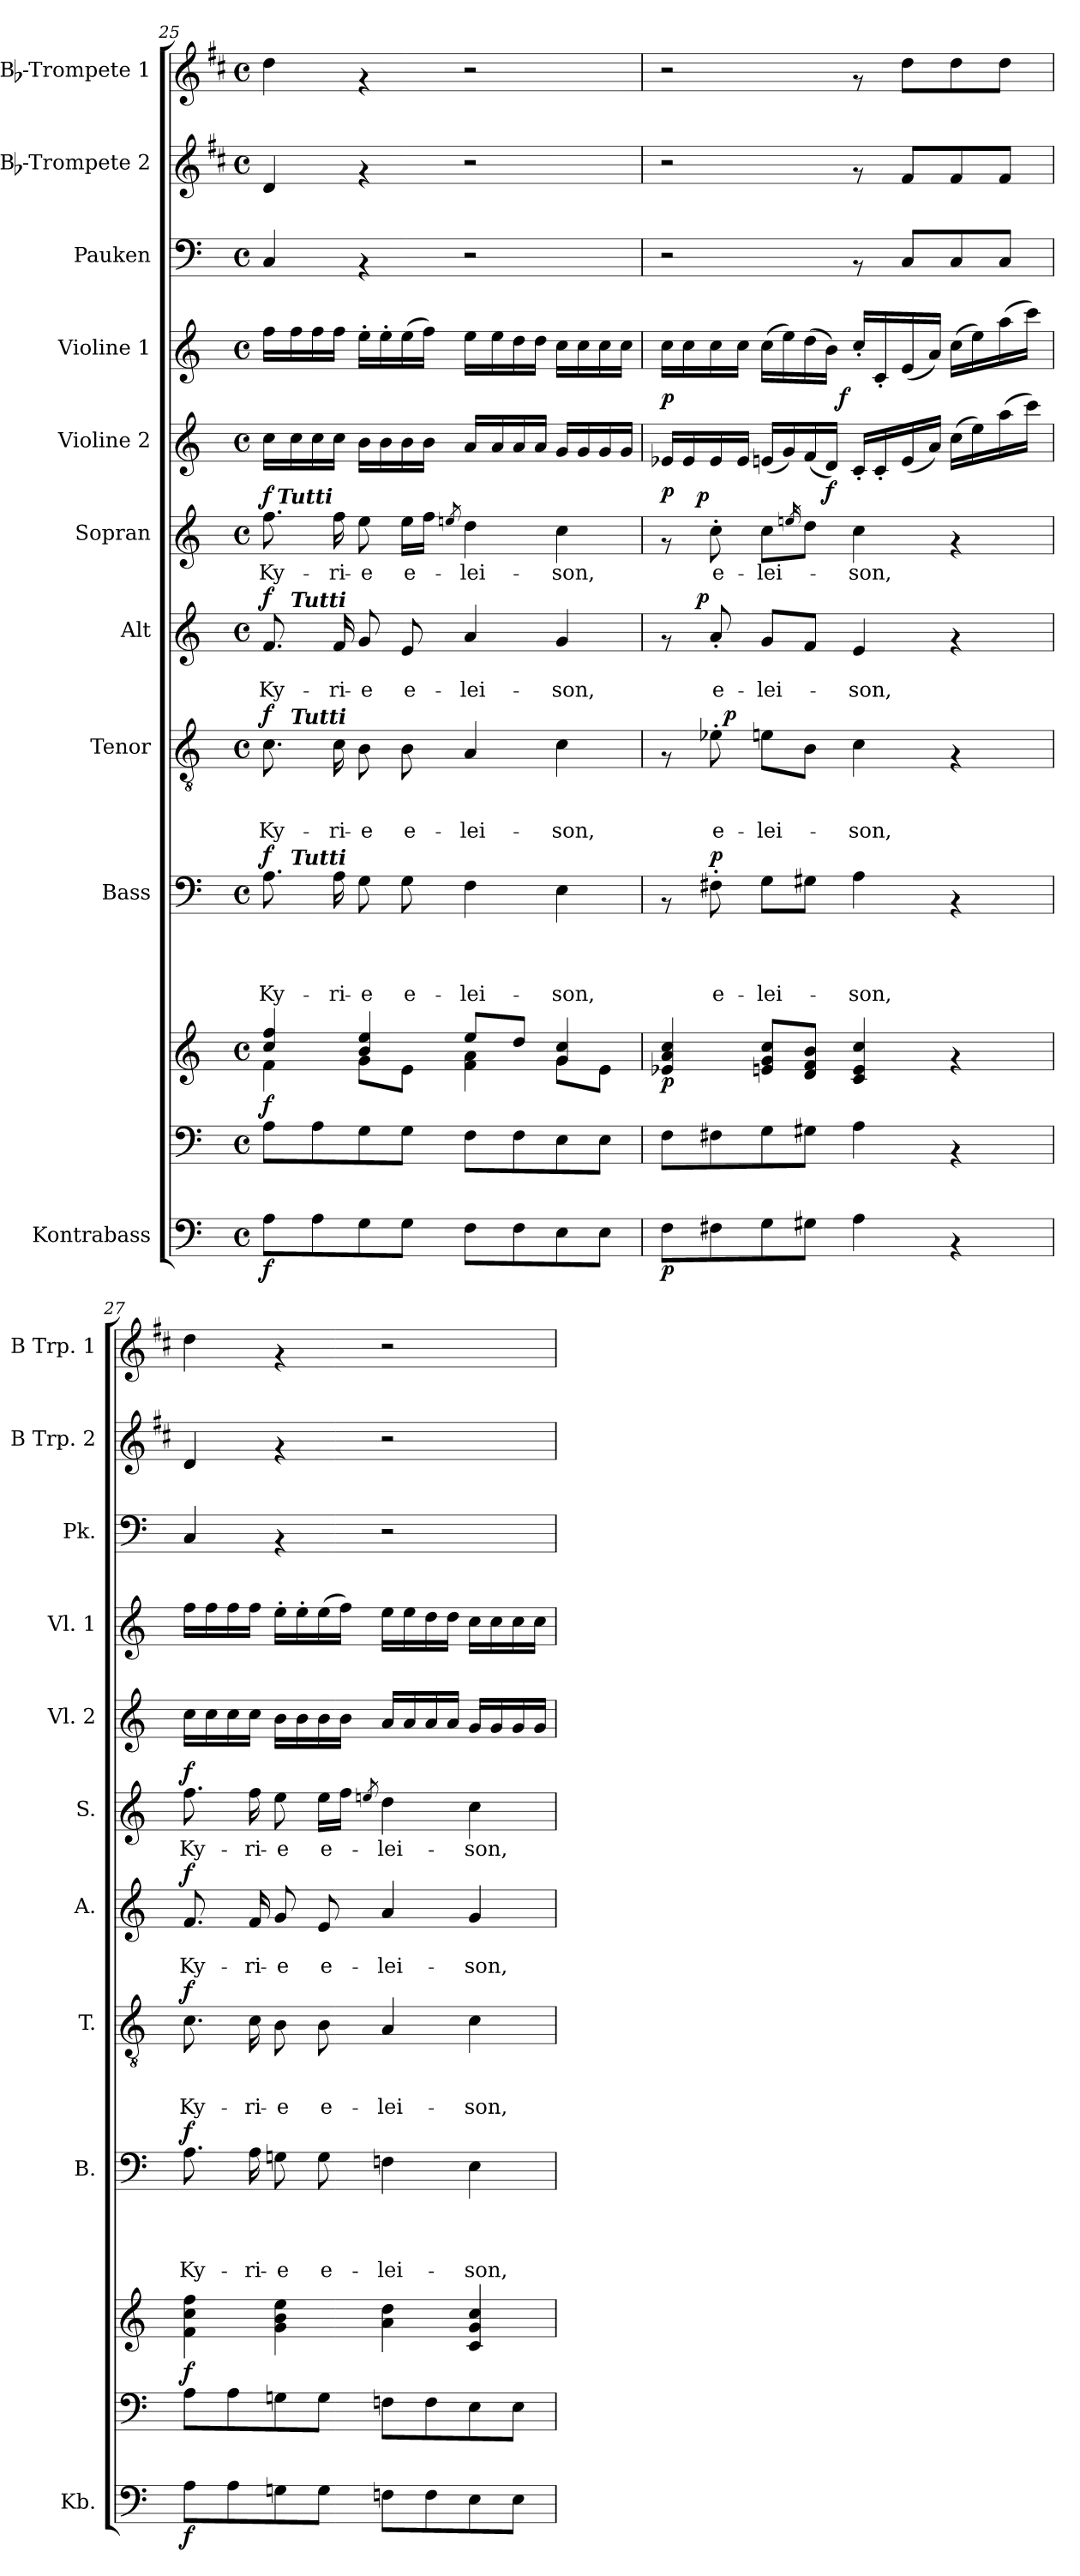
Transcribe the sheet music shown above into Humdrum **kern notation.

**kern	**dynam	**kern	**kern	**dynam	**kern	**text	**text	**text	**text	**dynam	**kern	**text	**text	**text	**dynam	**kern	**text	**text	**dynam	**kern	**text	**dynam	**kern	**dynam	**kern	**dynam	**kern	**kern	**kern
*part11	*part11	*part10	*part10	*part10	*part9	*part9	*part9	*part9	*part9	*part9	*part8	*part8	*part8	*part8	*part8	*part7	*part7	*part7	*part7	*part6	*part6	*part6	*part5	*part5	*part4	*part4	*part3	*part2	*part1
*staff12	*staff12	*staff11	*staff10	*staff10/11	*staff9	*staff9	*staff9	*staff9	*staff9	*staff9	*staff8	*staff8	*staff8	*staff8	*staff8	*staff7	*staff7	*staff7	*staff7	*staff6	*staff6	*staff6	*staff5	*staff5	*staff4	*staff4	*staff3	*staff2	*staff1
*I"Kontrabass	*	*	*	*	*I"Bass	*	*	*	*	*	*I"Tenor	*	*	*	*	*I"Alt	*	*	*	*I"Sopran	*	*	*I"Violine 2	*	*I"Violine 1	*	*I"Pauken	*I"Bb-Trompete 2	*I"Bb-Trompete 1
*I'Kb.	*	*	*	*	*I'B.	*	*	*	*	*	*I'T.	*	*	*	*	*I'A.	*	*	*	*I'S.	*	*	*I'Vl. 2	*	*I'Vl. 1	*	*I'Pk.	*I'B Trp. 2	*I'B Trp. 1
*clefF4	*	*clefF4	*clefG2	*	*clefF4	*	*	*	*	*	*clefGv2	*	*	*	*	*clefG2	*	*	*	*clefG2	*	*	*clefG2	*	*clefG2	*	*clefF4	*clefG2	*clefG2
*	*	*	*	*	*	*	*	*	*	*	*	*	*	*	*	*	*	*	*	*	*	*	*	*	*	*	*	*ITrd1c2	*ITrd1c2
*k[]	*	*k[]	*k[]	*	*k[]	*	*	*	*	*	*k[]	*	*	*	*	*k[]	*	*	*	*k[]	*	*	*k[]	*	*k[]	*	*k[]	*k[]	*k[]
*C:	*	*C:	*C:	*	*C:	*	*	*	*	*	*C:	*	*	*	*	*C:	*	*	*	*C:	*	*	*C:	*	*C:	*	*C:	*C:	*C:
*M4/4	*	*M4/4	*M4/4	*	*M4/4	*	*	*	*	*	*M4/4	*	*	*	*	*M4/4	*	*	*	*M4/4	*	*	*M4/4	*	*M4/4	*	*M4/4	*M4/4	*M4/4
*met(c)	*	*met(c)	*met(c)	*	*met(c)	*	*	*	*	*	*met(c)	*	*	*	*	*met(c)	*	*	*	*met(c)	*	*	*met(c)	*	*met(c)	*	*met(c)	*met(c)	*met(c)
=25	=25	=25	=25	=25	=25	=25	=25	=25	=25	=25	=25	=25	=25	=25	=25	=25	=25	=25	=25	=25	=25	=25	=25	=25	=25	=25	=25	=25	=25
*	*	*	*^	*	*	*	*	*	*	*	*	*	*	*	*	*	*	*	*	*	*	*	*	*	*	*	*	*	*
!	!LO:DY:b	!	!	!	!LO:DY:a=2	!	!	!	!	!LO:LY:b	!LO:DY:a	!	!	!	!LO:LY:b	!LO:DY:a	!	!	!LO:LY:b	!LO:DY:a	!	!LO:LY:b	!LO:DY:a	!	!	!	!	!	!	!
*	*	*	*	*	*	*^	*	*	*	*	*	*^	*	*	*	*	*^	*	*	*	*^	*	*	*	*	*	*	*	*	*
8A\L	f	8A\L	4cc/ 4ff/	4f\	f	8.A\	16ryy	.	.	.	Ky-	f	8.c\	16ryy	.	.	Ky-	f	8.f/	16ryy	.	Ky-	f	8.ff\	32ryy	Ky-	f	16cc\LL	.	16ff\LL	.	4C/	4c/	4cc\
!	!	!	!	!	!	!	!	!	!	!	!	!	!	!	!	!	!	!	!	!	!	!	!	!	!LO:TX:a:Bi:t=Tutti	!	!	!	!	!	!	!	!	!
.	.	.	.	.	.	.	.	.	.	.	.	.	.	.	.	.	.	.	.	.	.	.	.	.	2ryy	.	.	.	.	.	.	.	.	.
!	!	!	!	!	!	!	!	!	!	!	!	!	!	!	!	!	!	!	!	!LO:TX:a:Bi:t=Tutti	!	!	!	!	!	!	!	!	!	!	!	!	!	!
!	!	!	!	!	!	!	!	!	!	!	!	!	!	!LO:TX:a:Bi:t=Tutti	!	!	!	!	!	!	!	!	!	!	!	!	!	!	!	!	!	!	!	!
!	!	!	!	!	!	!	!LO:TX:a:Bi:t=Tutti	!	!	!	!	!	!	!	!	!	!	!	!	!	!	!	!	!	!	!	!	!	!	!	!	!	!	!
.	.	.	.	.	.	.	2...ryy	.	.	.	.	.	.	2...ryy	.	.	.	.	.	2...ryy	.	.	.	.	.	.	.	16cc\	.	16ff\	.	.	.	.
8A\	.	8A\	.	.	.	.	.	.	.	.	.	.	.	.	.	.	.	.	.	.	.	.	.	.	.	.	.	16cc\	.	16ff\	.	.	.	.
!	!	!	!	!	!	!	!	!	!	!	!LO:LY:b	!	!	!	!	!	!LO:LY:b	!	!	!	!	!LO:LY:b	!	!	!	!LO:LY:b	!	!	!	!	!	!	!	!
.	.	.	.	.	.	16A\	.	.	.	.	-ri-	.	16c\	.	.	.	-ri-	.	16f/	.	.	-ri-	.	16ff\	.	-ri-	.	16cc\JJ	.	16ff\JJ	.	.	.	.
!	!	!	!	!	!	!	!	!	!	!	!LO:LY:b	!	!	!	!	!	!LO:LY:b	!	!	!	!	!LO:LY:b	!	!	!	!LO:LY:b	!	!	!	!	!	!	!	!
8G\	.	8G\	4b/ 4ee/	8g\L	.	8G\	.	.	.	.	-e	.	8B\	.	.	.	-e	.	8g/	.	.	-e	.	8ee\	.	-e	.	16b\LL	.	16ee'>\LL	.	4rAA	4rf	4rf
.	.	.	.	.	.	.	.	.	.	.	.	.	.	.	.	.	.	.	.	.	.	.	.	.	.	.	.	16b\	.	16ee'>\	.	.	.	.
!	!	!	!	!	!	!	!	!	!	!	!LO:LY:b	!	!	!	!	!	!LO:LY:b	!	!	!	!	!LO:LY:b	!	!	!	!LO:LY:b	!	!	!	!	!	!	!	!
8G\J	.	8G\J	.	8e\J	.	8G\	.	.	.	.	e-	.	8B\	.	.	.	e-	.	8e/	.	.	e-	.	16ee\LL	.	e-	.	16b\	.	(>16ee\	.	.	.	.
.	.	.	.	.	.	.	.	.	.	.	.	.	.	.	.	.	.	.	.	.	.	.	.	16ff\JJ	.	.	.	16b\JJ	.	16ff\JJ)	.	.	.	.
.	.	.	.	.	.	.	.	.	.	.	.	.	.	.	.	.	.	.	.	.	.	.	.	8qeen/	.	.	.	.	.	.	.	.	.	.
!	!	!	!	!	!	!	!	!	!	!	!LO:LY:b	!	!	!	!	!	!LO:LY:b	!	!	!	!	!LO:LY:b	!	!	!	!LO:LY:b	!	!	!	!	!	!	!	!
8F\L	.	8F\L	8ee/L	4f\ 4a\	.	4F\	.	.	.	.	-lei-	.	4A/	.	.	.	-lei-	.	4a/	.	.	-lei-	.	4dd\	.	-lei-	.	16a/LL	.	16ee\LL	.	2r	2r	2r
.	.	.	.	.	.	.	.	.	.	.	.	.	.	.	.	.	.	.	.	.	.	.	.	.	4...ryy	.	.	.	.	.	.	.	.	.
.	.	.	.	.	.	.	.	.	.	.	.	.	.	.	.	.	.	.	.	.	.	.	.	.	.	.	.	16a/	.	16ee\	.	.	.	.
8F\	.	8F\	8dd/J	.	.	.	.	.	.	.	.	.	.	.	.	.	.	.	.	.	.	.	.	.	.	.	.	16a/	.	16dd\	.	.	.	.
.	.	.	.	.	.	.	.	.	.	.	.	.	.	.	.	.	.	.	.	.	.	.	.	.	.	.	.	16a/JJ	.	16dd\JJ	.	.	.	.
!	!	!	!	!	!	!	!	!	!	!	!LO:LY:b	!	!	!	!	!	!LO:LY:b	!	!	!	!	!LO:LY:b	!	!	!	!LO:LY:b	!	!	!	!	!	!	!	!
8E\	.	8E\	4g/ 4cc/	8g\L	.	4E\	.	.	.	.	-son,	.	4c\	.	.	.	-son,	.	4g/	.	.	-son,	.	4cc\	.	-son,	.	16g/LL	.	16cc\LL	.	.	.	.
.	.	.	.	.	.	.	.	.	.	.	.	.	.	.	.	.	.	.	.	.	.	.	.	.	.	.	.	16g/	.	16cc\	.	.	.	.
8E\J	.	8E\J	.	8e\J	.	.	.	.	.	.	.	.	.	.	.	.	.	.	.	.	.	.	.	.	.	.	.	16g/	.	16cc\	.	.	.	.
.	.	.	.	.	.	.	.	.	.	.	.	.	.	.	.	.	.	.	.	.	.	.	.	.	.	.	.	16g/JJ	.	16cc\JJ	.	.	.	.
*	*	*	*v	*v	*	*	*	*	*	*	*	*	*	*	*	*	*	*	*	*	*	*	*	*	*	*	*	*	*	*	*	*	*	*
!!LO:PB:g=z
=26	=26	=26	=26	=26	=26	=26	=26	=26	=26	=26	=26	=26	=26	=26	=26	=26	=26	=26	=26	=26	=26	=26	=26	=26	=26	=26	=26	=26	=26	=26	=26	=26	=26
!	!LO:DY:b	!	!	!LO:DY:b	!	!	!	!	!	!	!	!	!	!	!	!	!	!	!	!	!	!	!	!	!	!	!	!LO:DY:b	!	!LO:DY:b	!	!	!
*	*	*	*	*	*v	*v	*	*	*	*	*	*	*	*	*	*	*	*	*	*	*	*	*	*	*	*	*	*	*^	*	*	*	*
8F\L	p	8F\L	4e-X/ 4a/ 4cc/	p	8rAA	.	.	.	.	.	8rF	8ryy	.	.	.	.	8rf	16.ryy	.	.	.	8rf	16.ryy	.	.	16e-X/LL	p	16cc\LL	4...ryy	p	2r	2r	2r
.	.	.	.	.	.	.	.	.	.	.	.	.	.	.	.	.	.	.	.	.	.	.	.	.	.	16e-/	.	16cc\	.	.	.	.	.
!	!	!	!	!	!	!	!	!	!	!	!	!	!	!	!	!	!	!	!	!	!LO:DY:a	!	!	!	!LO:DY:a	!	!	!	!	!	!	!	!
.	.	.	.	.	.	.	.	.	.	.	.	.	.	.	.	.	.	2ryy	.	.	p	.	2ryy	.	p	.	.	.	.	.	.	.	.
!	!	!	!	!	!	!	!	!	!LO:LY:b	!LO:DY:a	!	!	!	!	!LO:LY:b	!	!	!	!	!LO:LY:b	!	!	!	!LO:LY:b	!	!	!	!	!	!	!	!	!
8F#X\	.	8F#X\	.	.	8F#X'>\	.	.	.	e-	p	8e-X'>\	32ryy	.	.	e-	.	8a'</	.	.	e-	.	8cc'>\	.	e-	.	16e-/	.	16cc\	.	.	.	.	.
!	!	!	!	!	!	!	!	!	!	!	!	!	!	!	!	!LO:DY:a	!	!	!	!	!	!	!	!	!	!	!	!	!	!	!	!	!
.	.	.	.	.	.	.	.	.	.	.	.	2ryy	.	.	.	p	.	.	.	.	.	.	.	.	.	.	.	.	.	.	.	.	.
.	.	.	.	.	.	.	.	.	.	.	.	.	.	.	.	.	.	.	.	.	.	.	.	.	.	16e-/JJ	.	16cc\JJ	.	.	.	.	.
!	!	!	!	!	!	!	!	!	!LO:LY:b	!	!	!	!	!	!LO:LY:b	!	!	!	!	!LO:LY:b	!	!	!	!LO:LY:b	!	!	!	!	!	!	!	!	!
8G\	.	8G\	8en/ 8g/ 8cc/L	.	8G\L	.	.	.	-lei-	.	8en\L	.	.	.	-lei-	.	8g/L	.	.	-lei-	.	8cc\L	.	-lei-	.	(<16en/LL	.	(>16cc\LL	.	.	.	.	.
.	.	.	.	.	.	.	.	.	.	.	.	.	.	.	.	.	.	.	.	.	.	.	.	.	.	16g/)	.	16ee\)	.	.	.	.	.
.	.	.	.	.	.	.	.	.	.	.	.	.	.	.	.	.	.	.	.	.	.	16qeen/	.	.	.	.	.	.	.	.	.	.	.
8G#X\J	.	8G#X\J	8d/ 8f/ 8b/J	.	8G#X\J	.	.	.	.	.	8B\J	.	.	.	.	.	8f/J	.	.	.	.	8dd\J	.	.	.	(<16f/	.	(>16dd\	.	.	.	.	.
!	!	!	!	!	!	!	!	!	!	!	!	!	!	!	!	!	!	!	!	!	!	!	!	!	!	!	!LO:DY:b	!	!	!	!	!	!
.	.	.	.	.	.	.	.	.	.	.	.	.	.	.	.	.	.	.	.	.	.	.	.	.	.	16d/JJ)	f	16b\JJ)	.	.	.	.	.
!	!	!	!	!	!	!	!	!	!	!	!	!	!	!	!	!	!	!	!	!	!	!	!	!	!	!	!	!	!	!LO:DY:b	!	!	!
.	.	.	.	.	.	.	.	.	.	.	.	.	.	.	.	.	.	.	.	.	.	.	.	.	.	.	.	.	2ryy	f	.	.	.
!	!	!	!	!	!	!	!	!	!LO:LY:b	!	!	!	!	!	!LO:LY:b	!	!	!	!	!LO:LY:b	!	!	!	!LO:LY:b	!	!	!	!	!	!	!	!	!
4A\	.	4A\	4c/ 4e/ 4cc/	.	4A\	.	.	.	-son,	.	4c\	.	.	.	-son,	.	4e/	.	.	-son,	.	4cc\	.	-son,	.	16c'</LL	.	16cc'</LL	.	.	8rAA	8rf	8rf
.	.	.	.	.	.	.	.	.	.	.	.	.	.	.	.	.	.	.	.	.	.	.	.	.	.	16c'</	.	16c'</	.	.	.	.	.
.	.	.	.	.	.	.	.	.	.	.	.	.	.	.	.	.	.	4ryy	.	.	.	.	4ryy	.	.	.	.	.	.	.	.	.	.
.	.	.	.	.	.	.	.	.	.	.	.	.	.	.	.	.	.	.	.	.	.	.	.	.	.	(<16e/	.	(<16e/	.	.	8C/L	8e/L	8cc\L
.	.	.	.	.	.	.	.	.	.	.	.	4ryy	.	.	.	.	.	.	.	.	.	.	.	.	.	.	.	.	.	.	.	.	.
.	.	.	.	.	.	.	.	.	.	.	.	.	.	.	.	.	.	.	.	.	.	.	.	.	.	16a/JJ)	.	16a/JJ)	.	.	.	.	.
4rAA	.	4rAA	4rf	.	4rAA	.	.	.	.	.	4rF	.	.	.	.	.	4rf	.	.	.	.	4rf	.	.	.	(>16cc\LL	.	(>16cc\LL	.	.	8C/	8e/	8cc\
.	.	.	.	.	.	.	.	.	.	.	.	.	.	.	.	.	.	.	.	.	.	.	.	.	.	16ee\)	.	16ee\)	.	.	.	.	.
.	.	.	.	.	.	.	.	.	.	.	.	.	.	.	.	.	.	8ryy	.	.	.	.	8ryy	.	.	.	.	.	.	.	.	.	.
.	.	.	.	.	.	.	.	.	.	.	.	.	.	.	.	.	.	.	.	.	.	.	.	.	.	(>16aa\	.	(>16aa\	.	.	8C/J	8e/J	8cc\J
.	.	.	.	.	.	.	.	.	.	.	.	16.ryy	.	.	.	.	.	.	.	.	.	.	.	.	.	.	.	.	.	.	.	.	.
.	.	.	.	.	.	.	.	.	.	.	.	.	.	.	.	.	.	.	.	.	.	.	.	.	.	16ccc\JJ)	.	16ccc\JJ)	.	.	.	.	.
.	.	.	.	.	.	.	.	.	.	.	.	.	.	.	.	.	.	32ryy	.	.	.	.	32ryy	.	.	.	.	.	32ryy	.	.	.	.
=27	=27	=27	=27	=27	=27	=27	=27	=27	=27	=27	=27	=27	=27	=27	=27	=27	=27	=27	=27	=27	=27	=27	=27	=27	=27	=27	=27	=27	=27	=27	=27	=27	=27
!	!LO:DY:b	!	!	!LO:DY:a=2	!	!	!	!	!LO:LY:b	!LO:DY:a	!	!	!	!	!LO:LY:b	!LO:DY:a	!	!	!	!LO:LY:b	!LO:DY:a	!	!	!LO:LY:b	!LO:DY:a	!	!	!	!	!	!	!	!
*	*	*	*	*	*	*	*	*	*	*	*v	*v	*	*	*	*	*	*	*	*	*	*v	*v	*	*	*	*	*v	*v	*	*	*	*
*	*	*	*	*	*	*	*	*	*	*	*	*	*	*	*	*v	*v	*	*	*	*	*	*	*	*	*	*	*	*	*
8A\L	f	8A\L	4f\ 4cc\ 4ff\	f	8.A\	.	.	.	Ky-	f	8.c\	.	.	Ky-	f	8.f/	.	Ky-	f	8.ff\	Ky-	f	16cc\LL	.	16ff\LL	.	4C/	4c/	4cc\
.	.	.	.	.	.	.	.	.	.	.	.	.	.	.	.	.	.	.	.	.	.	.	16cc\	.	16ff\	.	.	.	.
8A\	.	8A\	.	.	.	.	.	.	.	.	.	.	.	.	.	.	.	.	.	.	.	.	16cc\	.	16ff\	.	.	.	.
!	!	!	!	!	!	!	!	!	!LO:LY:b	!	!	!	!	!LO:LY:b	!	!	!	!LO:LY:b	!	!	!LO:LY:b	!	!	!	!	!	!	!	!
.	.	.	.	.	16A\	.	.	.	-ri-	.	16c\	.	.	-ri-	.	16f/	.	-ri-	.	16ff\	-ri-	.	16cc\JJ	.	16ff\JJ	.	.	.	.
!	!	!	!	!	!	!	!	!	!LO:LY:b	!	!	!	!	!LO:LY:b	!	!	!	!LO:LY:b	!	!	!LO:LY:b	!	!	!	!	!	!	!	!
8Gn\	.	8Gn\	4g\ 4b\ 4ee\	.	8Gn\	.	.	.	-e	.	8B\	.	.	-e	.	8g/	.	-e	.	8ee\	-e	.	16b\LL	.	16ee'>\LL	.	4rAA	4rf	4rf
.	.	.	.	.	.	.	.	.	.	.	.	.	.	.	.	.	.	.	.	.	.	.	16b\	.	16ee'>\	.	.	.	.
!	!	!	!	!	!	!	!	!	!LO:LY:b	!	!	!	!	!LO:LY:b	!	!	!	!LO:LY:b	!	!	!LO:LY:b	!	!	!	!	!	!	!	!
8G\J	.	8G\J	.	.	8G\	.	.	.	e-	.	8B\	.	.	e-	.	8e/	.	e-	.	16ee\LL	e-	.	16b\	.	(>16ee\	.	.	.	.
.	.	.	.	.	.	.	.	.	.	.	.	.	.	.	.	.	.	.	.	16ff\JJ	.	.	16b\JJ	.	16ff\JJ)	.	.	.	.
.	.	.	.	.	.	.	.	.	.	.	.	.	.	.	.	.	.	.	.	8qeen/	.	.	.	.	.	.	.	.	.
!	!	!	!	!	!	!	!	!	!LO:LY:b	!	!	!	!	!LO:LY:b	!	!	!	!LO:LY:b	!	!	!LO:LY:b	!	!	!	!	!	!	!	!
8Fn\L	.	8Fn\L	4a\ 4dd\	.	4Fn\	.	.	.	-lei-	.	4A/	.	.	-lei-	.	4a/	.	-lei-	.	4dd\	-lei-	.	16a/LL	.	16ee\LL	.	2r	2r	2r
.	.	.	.	.	.	.	.	.	.	.	.	.	.	.	.	.	.	.	.	.	.	.	16a/	.	16ee\	.	.	.	.
8F\	.	8F\	.	.	.	.	.	.	.	.	.	.	.	.	.	.	.	.	.	.	.	.	16a/	.	16dd\	.	.	.	.
.	.	.	.	.	.	.	.	.	.	.	.	.	.	.	.	.	.	.	.	.	.	.	16a/JJ	.	16dd\JJ	.	.	.	.
!	!	!	!	!	!	!	!	!	!LO:LY:b	!	!	!	!	!LO:LY:b	!	!	!	!LO:LY:b	!	!	!LO:LY:b	!	!	!	!	!	!	!	!
8E\	.	8E\	4c/ 4g/ 4cc/	.	4E\	.	.	.	-son,	.	4c\	.	.	-son,	.	4g/	.	-son,	.	4cc\	-son,	.	16g/LL	.	16cc\LL	.	.	.	.
.	.	.	.	.	.	.	.	.	.	.	.	.	.	.	.	.	.	.	.	.	.	.	16g/	.	16cc\	.	.	.	.
8E\J	.	8E\J	.	.	.	.	.	.	.	.	.	.	.	.	.	.	.	.	.	.	.	.	16g/	.	16cc\	.	.	.	.
.	.	.	.	.	.	.	.	.	.	.	.	.	.	.	.	.	.	.	.	.	.	.	16g/JJ	.	16cc\JJ	.	.	.	.
=	=	=	=	=	=	=	=	=	=	=	=	=	=	=	=	=	=	=	=	=	=	=	=	=	=	=	=	=	=
*-	*-	*-	*-	*-	*-	*-	*-	*-	*-	*-	*-	*-	*-	*-	*-	*-	*-	*-	*-	*-	*-	*-	*-	*-	*-	*-	*-	*-	*-
